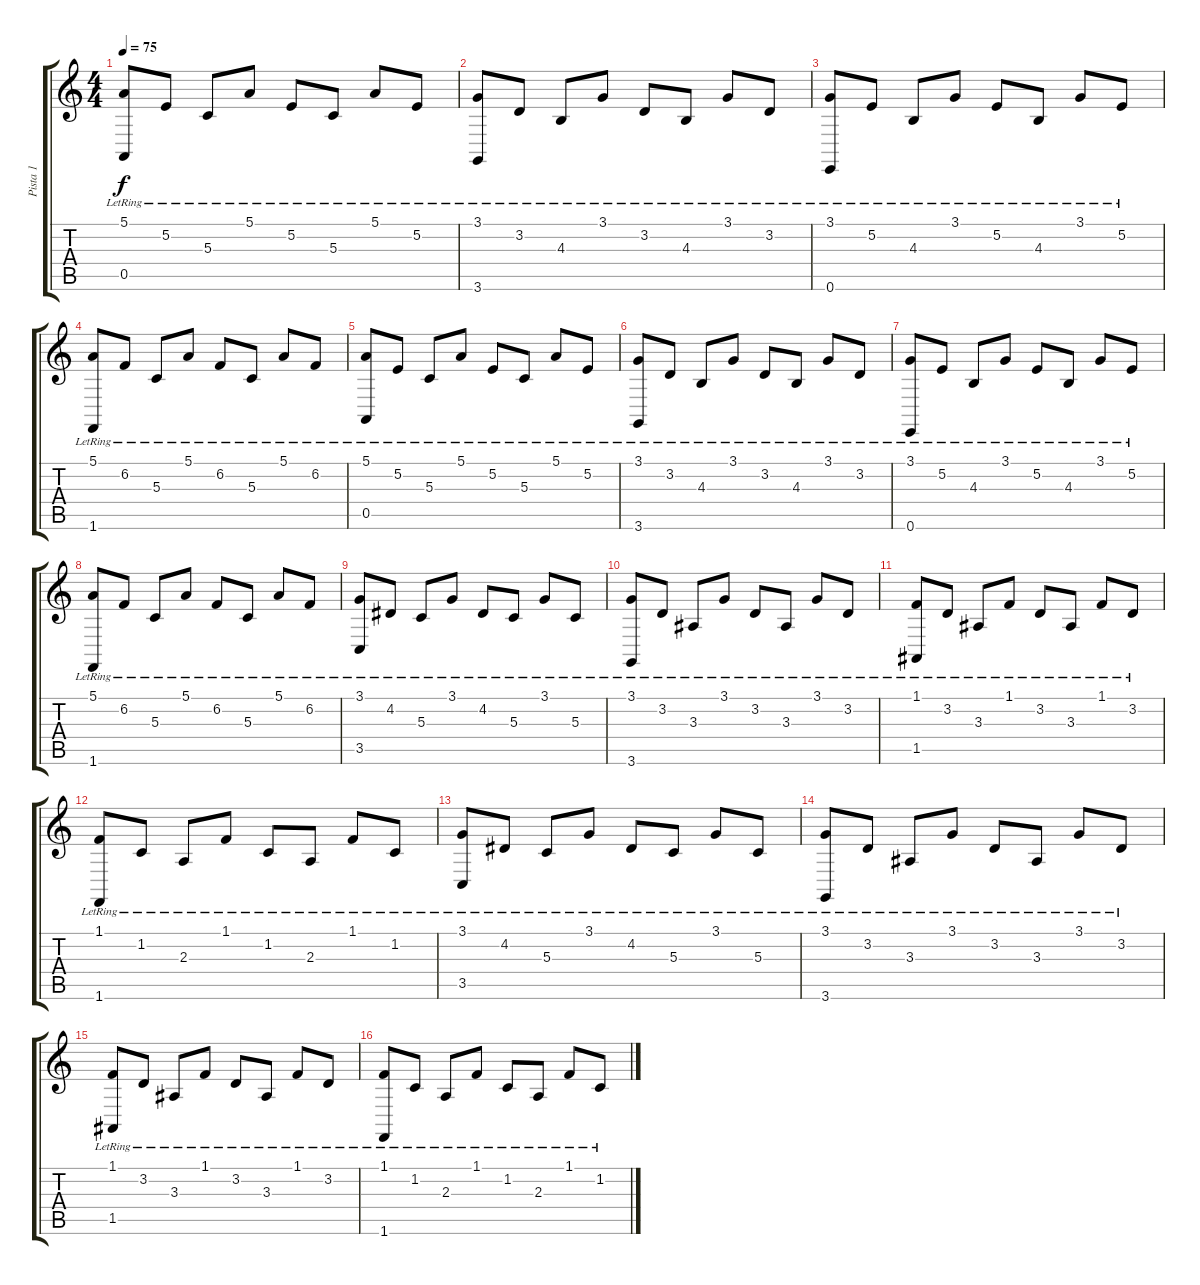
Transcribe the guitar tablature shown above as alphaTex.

\track ("Pista 1" "Pista 1") {instrument acousticgrandpiano}
\staff {score tabs}
\tuning (E4 B3 G3 D3 A2 E2) {hide}
\ts (4 4)
\tempo 75
\clef g2
\ks c
(5.1{lr} 0.5{lr}).8{dy f} 5.2{lr}.8 5.3{lr}.8 5.1{lr}.8 5.2{lr}.8 5.3{lr}.8 5.1{lr}.8 5.2{lr}.8 |
(3.1{lr} 3.6{lr}).8 3.2{lr}.8 4.3{lr}.8 3.1{lr}.8 3.2{lr}.8 4.3{lr}.8 3.1{lr}.8 3.2{lr}.8 |
(3.1{lr} 0.6{lr}).8 5.2{lr}.8 4.3{lr}.8 3.1{lr}.8 5.2{lr}.8 4.3{lr}.8 3.1{lr}.8 5.2{lr}.8 |
(5.1{lr} 1.6{lr}).8 6.2{lr}.8 5.3{lr}.8 5.1{lr}.8 6.2{lr}.8 5.3{lr}.8 5.1{lr}.8 6.2{lr}.8 |
(5.1{lr} 0.5{lr}).8 5.2{lr}.8 5.3{lr}.8 5.1{lr}.8 5.2{lr}.8 5.3{lr}.8 5.1{lr}.8 5.2{lr}.8 |
(3.1{lr} 3.6{lr}).8 3.2{lr}.8 4.3{lr}.8 3.1{lr}.8 3.2{lr}.8 4.3{lr}.8 3.1{lr}.8 3.2{lr}.8 |
(3.1{lr} 0.6{lr}).8 5.2{lr}.8 4.3{lr}.8 3.1{lr}.8 5.2{lr}.8 4.3{lr}.8 3.1{lr}.8 5.2{lr}.8 |
(5.1{lr} 1.6{lr}).8 6.2{lr}.8 5.3{lr}.8 5.1{lr}.8 6.2{lr}.8 5.3{lr}.8 5.1{lr}.8 6.2{lr}.8 |
(3.1{lr} 3.5{lr}).8 4.2{lr}.8 5.3{lr}.8 3.1{lr}.8 4.2{lr}.8 5.3{lr}.8 3.1{lr}.8 5.3{lr}.8 |
(3.1{lr} 3.6{lr}).8 3.2{lr}.8 3.3{lr}.8 3.1{lr}.8 3.2{lr}.8 3.3{lr}.8 3.1{lr}.8 3.2{lr}.8 |
(1.1{lr} 1.5{lr}).8 3.2{lr}.8 3.3{lr}.8 1.1{lr}.8 3.2{lr}.8 3.3{lr}.8 1.1{lr}.8 3.2{lr}.8 |
(1.1{lr} 1.6{lr}).8 1.2{lr}.8 2.3{lr}.8 1.1{lr}.8 1.2{lr}.8 2.3{lr}.8 1.1{lr}.8 1.2{lr}.8 |
(3.1{lr} 3.5{lr}).8 4.2{lr}.8 5.3{lr}.8 3.1{lr}.8 4.2{lr}.8 5.3{lr}.8 3.1{lr}.8 5.3{lr}.8 |
(3.1{lr} 3.6{lr}).8 3.2{lr}.8 3.3{lr}.8 3.1{lr}.8 3.2{lr}.8 3.3{lr}.8 3.1{lr}.8 3.2{lr}.8 |
(1.1{lr} 1.5{lr}).8 3.2{lr}.8 3.3{lr}.8 1.1{lr}.8 3.2{lr}.8 3.3{lr}.8 1.1{lr}.8 3.2{lr}.8 |
(1.1{lr} 1.6{lr}).8 1.2{lr}.8 2.3{lr}.8 1.1{lr}.8 1.2{lr}.8 2.3{lr}.8 1.1{lr}.8 1.2{lr}.8
